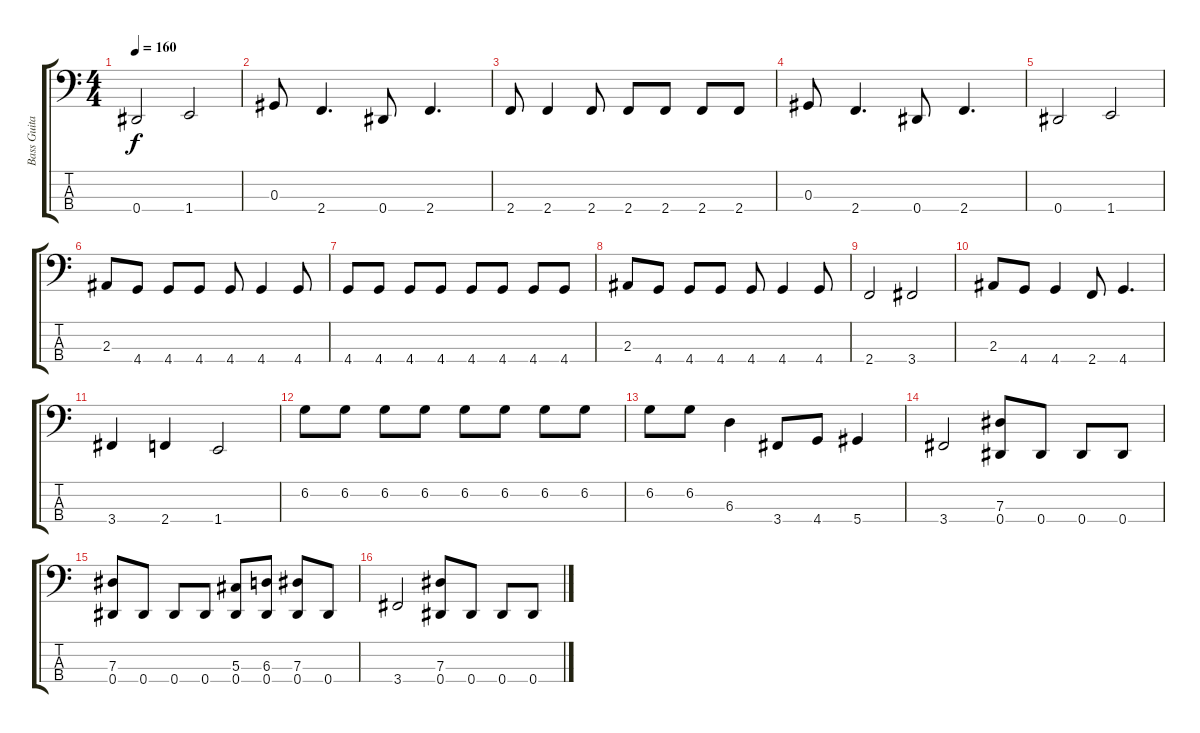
\track ("Bass Guitar" "Bass Guita") {instrument electricbasspick}
\staff {score tabs}
\tuning (Gb2 Db2 Ab1 Eb1) {hide}
\ts (4 4)
\tempo 160
\clef f4
\ks c
0.4.2{dy f} 1.4.2 |
0.3.8 2.4.4{d} 0.4.8 2.4.4{d} |
2.4.8 2.4.4 2.4.8 2.4.8 2.4.8 2.4.8 2.4.8 |
0.3.8 2.4.4{d} 0.4.8 2.4.4{d} |
0.4.2 1.4.2 |
2.3.8 4.4.8 4.4.8 4.4.8 4.4.8 4.4.4 4.4.8 |
4.4.8 4.4.8 4.4.8 4.4.8 4.4.8 4.4.8 4.4.8 4.4.8 |
2.3.8 4.4.8 4.4.8 4.4.8 4.4.8 4.4.4 4.4.8 |
2.4.2 3.4.2 |
2.3.8 4.4.8 4.4.4 2.4.8 4.4.4{d} |
3.4.4 2.4.4 1.4.2 |
6.2.8 6.2.8 6.2.8 6.2.8 6.2.8 6.2.8 6.2.8 6.2.8 |
6.2.8 6.2.8 6.3.4 3.4.8 4.4.8 5.4.4 |
3.4.2 (7.3 0.4).8 0.4.8 0.4.8 0.4.8 |
(7.3 0.4).8 0.4.8 0.4.8 0.4.8 (5.3 0.4).8 (6.3 0.4).8 (7.3 0.4).8 0.4.8 |
3.4.2 (7.3 0.4).8 0.4.8 0.4.8 0.4.8
